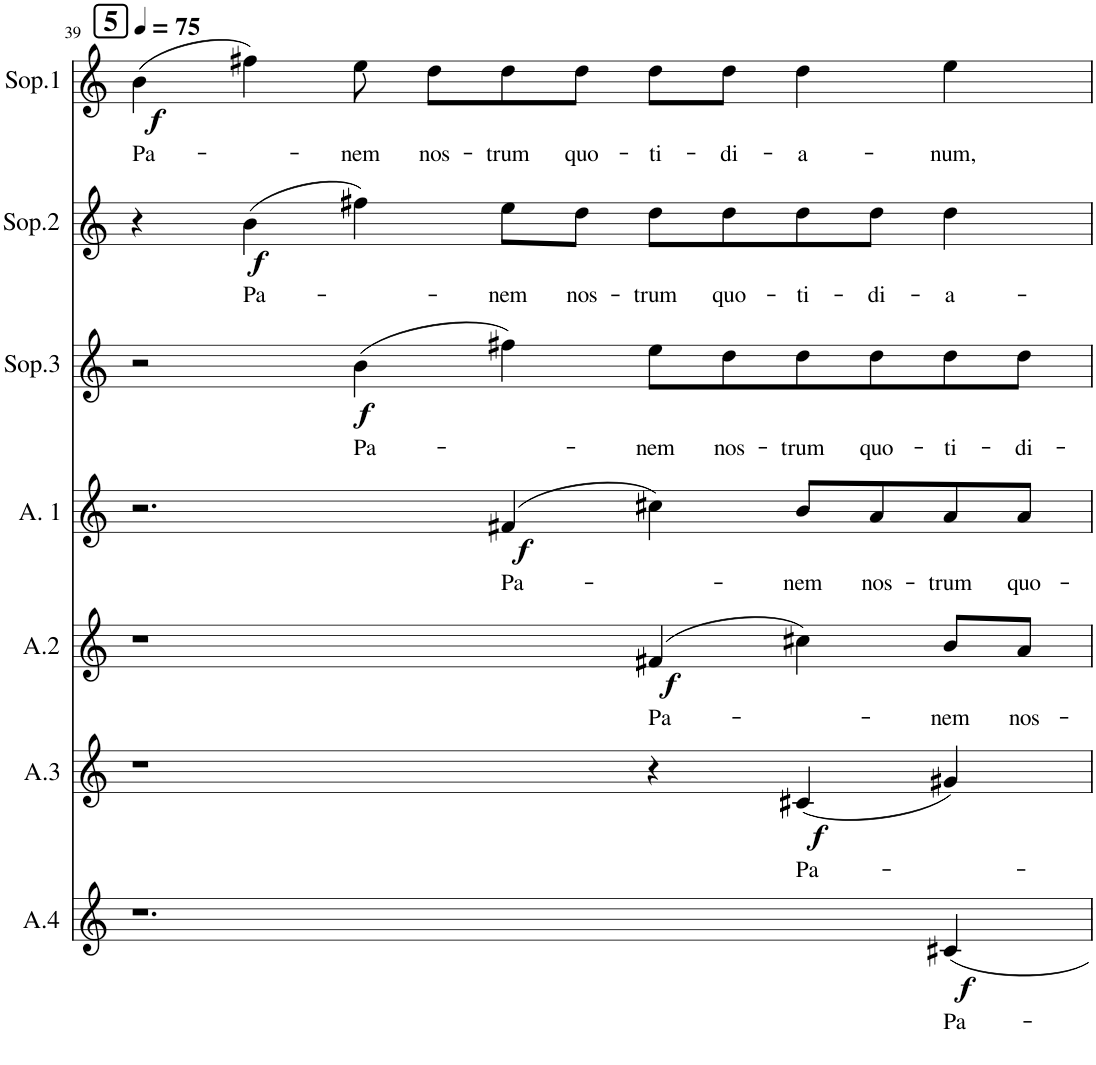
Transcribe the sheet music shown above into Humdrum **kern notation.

**kern	**text	**dynam	**kern	**text	**dynam	**kern	**text	**dynam	**kern	**text	**dynam	**kern	**text	**dynam	**kern	**text	**dynam	**kern	**text	**dynam
*part7	*part7	*part7	*part6	*part6	*part6	*part5	*part5	*part5	*part4	*part4	*part4	*part3	*part3	*part3	*part2	*part2	*part2	*part1	*part1	*part1
*staff7	*staff7	*staff7	*staff6	*staff6	*staff6	*staff5	*staff5	*staff5	*staff4	*staff4	*staff4	*staff3	*staff3	*staff3	*staff2	*staff2	*staff2	*staff1	*staff1	*staff1
*I"Alt 4	*	*	*I"Alt 3	*	*	*I"Alt 2	*	*	*I"Alt 1	*	*	*I"Sopraan 3	*	*	*I"Sopraan 2	*	*	*I"Sopraan 1	*	*
*I'A.4	*	*	*I'A.3	*	*	*I'A.2	*	*	*I'A. 1	*	*	*I'Sop.3	*	*	*I'Sop.2	*	*	*I'Sop.1	*	*
!!LO:PB:g=z
*clefG2	*	*	*clefG2	*	*	*clefG2	*	*	*clefG2	*	*	*clefG2	*	*	*clefG2	*	*	*clefG2	*	*
*k[]	*	*	*k[]	*	*	*k[]	*	*	*k[]	*	*	*k[]	*	*	*k[]	*	*	*k[]	*	*
*M14/8	*	*	*M14/8	*	*	*M14/8	*	*	*M14/8	*	*	*M14/8	*	*	*M14/8	*	*	*M14/8	*	*
=39	=39	=39	=39	=39	=39	=39	=39	=39	=39	=39	=39	=39	=39	=39	=39	=39	=39	=39	=39	=39
!	!	!	!	!	!	!	!	!	!	!	!	!	!	!	!	!	!	!	!LO:LY:b	!LO:DY:b
1.r	.	.	1r	.	.	1r	.	.	2.r	.	.	2r	.	.	4r	.	.	(4b\	Pa-	f
!	!	!	!	!	!	!	!	!	!	!	!	!	!	!	!	!LO:LY:b	!LO:DY:b	!	!	!
.	.	.	.	.	.	.	.	.	.	.	.	.	.	.	(4b\	Pa-	f	4ff#X\)	.	.
!	!	!	!	!	!	!	!	!	!	!	!	!	!LO:LY:b	!LO:DY:b	!	!	!	!	!LO:LY:b	!
.	.	.	.	.	.	.	.	.	.	.	.	(4b\	Pa-	f	4ff#X\)	.	.	8ee\	-nem	.
!	!	!	!	!	!	!	!	!	!	!	!	!	!	!	!	!	!	!	!LO:LY:b	!
.	.	.	.	.	.	.	.	.	.	.	.	.	.	.	.	.	.	8dd\L	nos-	.
!	!	!	!	!	!	!	!	!	!	!LO:LY:b	!LO:DY:b	!	!	!	!	!LO:LY:b	!	!	!LO:LY:b	!
.	.	.	.	.	.	.	.	.	(4f#X/	Pa-	f	4ff#X\)	.	.	8ee\L	-nem	.	8dd\	-trum	.
!	!	!	!	!	!	!	!	!	!	!	!	!	!	!	!	!LO:LY:b	!	!	!LO:LY:b	!
.	.	.	.	.	.	.	.	.	.	.	.	.	.	.	8dd\J	nos-	.	8dd\J	quo-	.
!	!	!	!	!	!	!	!LO:LY:b	!LO:DY:b	!	!	!	!	!LO:LY:b	!	!	!LO:LY:b	!	!	!LO:LY:b	!
.	.	.	4r	.	.	(4f#X/	Pa-	f	4cc#X\)	.	.	8ee\L	-nem	.	8dd\L	-trum	.	8dd\L	-ti-	.
!	!	!	!	!	!	!	!	!	!	!	!	!	!LO:LY:b	!	!	!LO:LY:b	!	!	!LO:LY:b	!
.	.	.	.	.	.	.	.	.	.	.	.	8dd\	nos-	.	8dd\	quo-	.	8dd\J	-di-	.
!	!	!	!	!LO:LY:b	!LO:DY:b	!	!	!	!	!LO:LY:b	!	!	!LO:LY:b	!	!	!LO:LY:b	!	!	!LO:LY:b	!
.	.	.	(4c#X/	Pa-	f	4cc#X\)	.	.	8b/L	-nem	.	8dd\	-trum	.	8dd\	-ti-	.	4dd\	-a-	.
!	!	!	!	!	!	!	!	!	!	!LO:LY:b	!	!	!LO:LY:b	!	!	!LO:LY:b	!	!	!	!
.	.	.	.	.	.	.	.	.	8a/	nos-	.	8dd\	quo-	.	8dd\J	-di-	.	.	.	.
!	!LO:LY:b	!LO:DY:b	!	!	!	!	!LO:LY:b	!	!	!LO:LY:b	!	!	!LO:LY:b	!	!	!LO:LY:b	!	!	!LO:LY:b	!
4c#X/	Pa-	f	4g#X/)	.	.	8b/L	-nem	.	8a/	-trum	.	8dd\	-ti-	.	4dd\	-a-	.	4ee\	-num,	.
!	!	!	!	!	!	!	!LO:LY:b	!	!	!LO:LY:b	!	!	!LO:LY:b	!	!	!	!	!	!	!
.	.	.	.	.	.	8a/J	nos-	.	8a/J	quo-	.	8dd\J	-di-	.	.	.	.	.	.	.
=	=	=	=	=	=	=	=	=	=	=	=	=	=	=	=	=	=	=	=	=
*-	*-	*-	*-	*-	*-	*-	*-	*-	*-	*-	*-	*-	*-	*-	*-	*-	*-	*-	*-	*-
